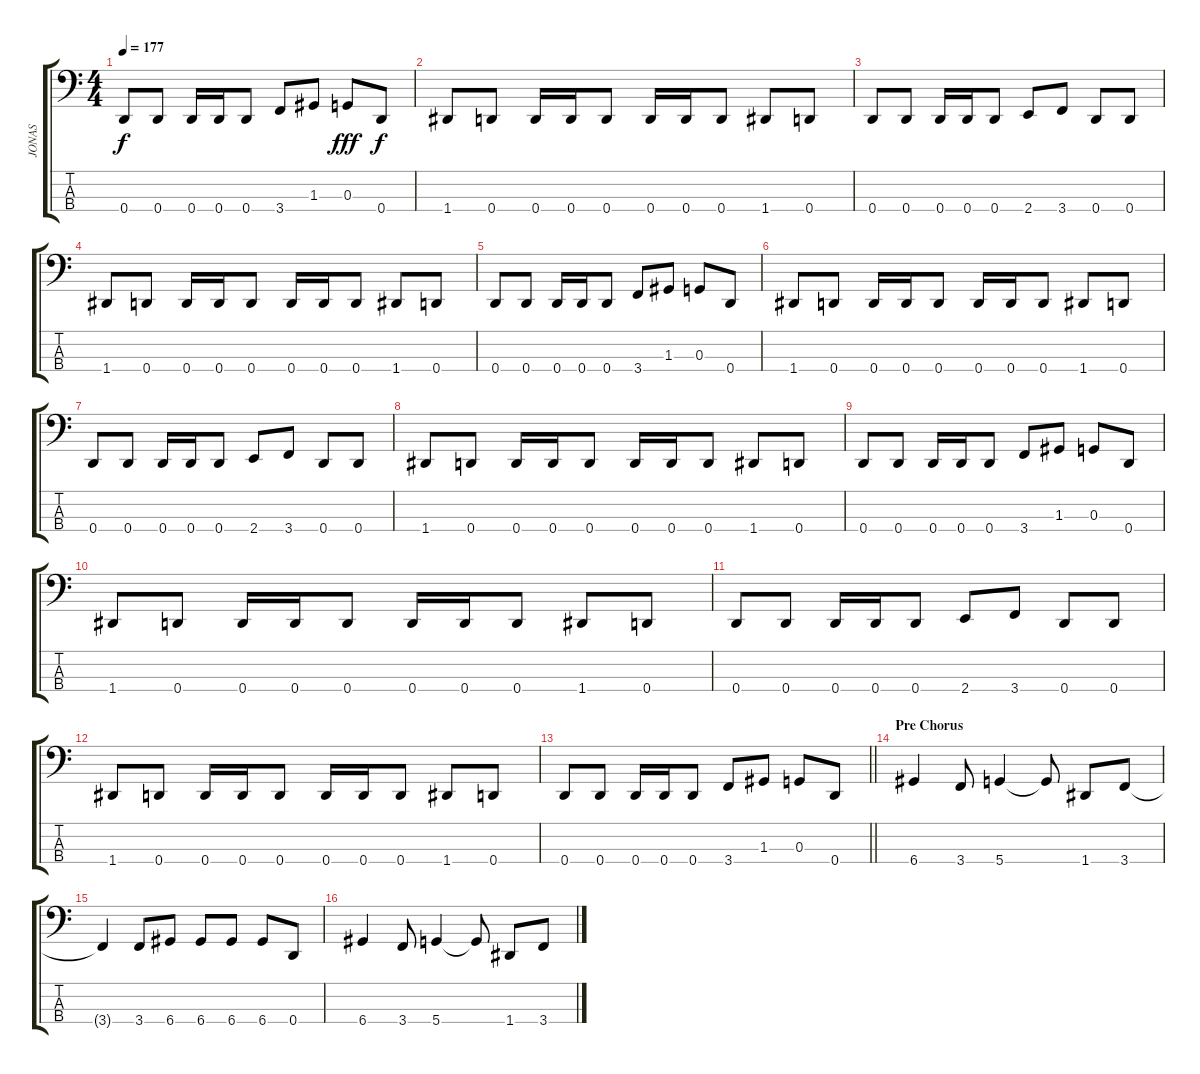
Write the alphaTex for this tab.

\track ("JONAS" "JONAS") {instrument electricbasspick}
\staff {score tabs}
\tuning (F2 C2 G1 D1) {hide}
\ts (4 4)
\tempo 177
\clef f4
\ks c
0.4.8{dy f} 0.4.8 0.4.16 0.4.16 0.4.8 3.4.8 1.3.8 0.3.8{dy fff} 0.4.8{dy f} |
1.4.8 0.4.8 0.4.16 0.4.16 0.4.8 0.4.16 0.4.16 0.4.8 1.4.8 0.4.8 |
0.4.8 0.4.8 0.4.16 0.4.16 0.4.8 2.4.8 3.4.8 0.4.8 0.4.8 |
1.4.8 0.4.8 0.4.16 0.4.16 0.4.8 0.4.16 0.4.16 0.4.8 1.4.8 0.4.8 |
0.4.8 0.4.8 0.4.16 0.4.16 0.4.8 3.4.8 1.3.8 0.3.8 0.4.8 |
1.4.8 0.4.8 0.4.16 0.4.16 0.4.8 0.4.16 0.4.16 0.4.8 1.4.8 0.4.8 |
0.4.8 0.4.8 0.4.16 0.4.16 0.4.8 2.4.8 3.4.8 0.4.8 0.4.8 |
1.4.8 0.4.8 0.4.16 0.4.16 0.4.8 0.4.16 0.4.16 0.4.8 1.4.8 0.4.8 |
0.4.8 0.4.8 0.4.16 0.4.16 0.4.8 3.4.8 1.3.8 0.3.8 0.4.8 |
1.4.8 0.4.8 0.4.16 0.4.16 0.4.8 0.4.16 0.4.16 0.4.8 1.4.8 0.4.8 |
0.4.8 0.4.8 0.4.16 0.4.16 0.4.8 2.4.8 3.4.8 0.4.8 0.4.8 |
1.4.8 0.4.8 0.4.16 0.4.16 0.4.8 0.4.16 0.4.16 0.4.8 1.4.8 0.4.8 |
\barLineRight lightlight
0.4.8 0.4.8 0.4.16 0.4.16 0.4.8 3.4.8 1.3.8 0.3.8 0.4.8 |
\section ("" "Pre Chorus")
6.4.4 3.4.8 5.4.4 5.4{t}.8 1.4.8 3.4.8 |
3.4{t}.4 3.4.8 6.4.8 6.4.8 6.4.8 6.4.8 0.4.8 |
6.4.4 3.4.8 5.4.4 5.4{t}.8 1.4.8 3.4.8
